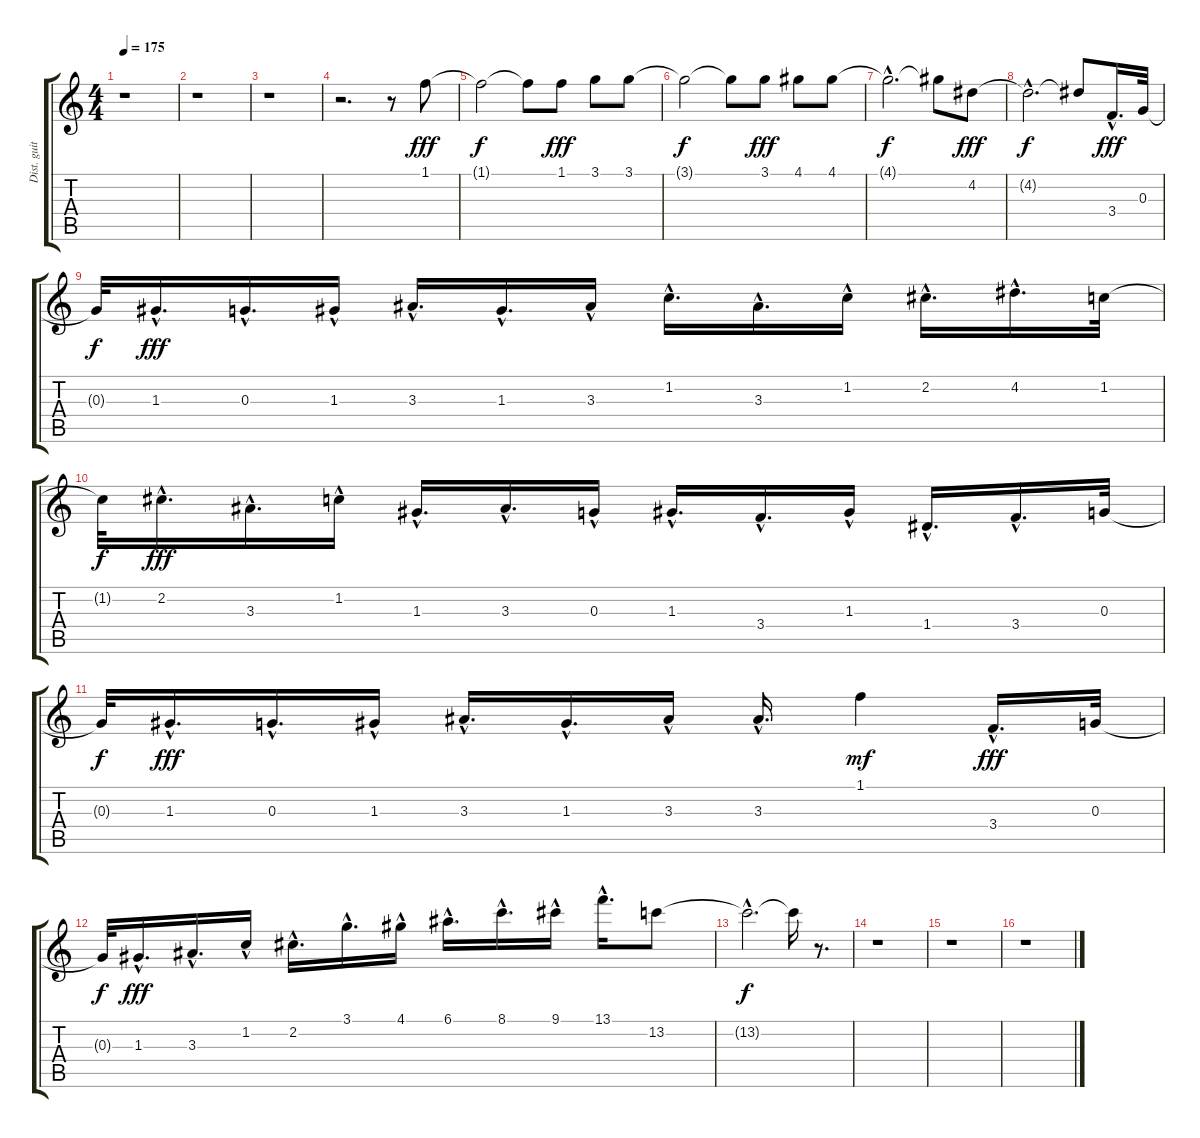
\track ("Dist. guitar II" "Dist. guit") {instrument distortionguitar}
\staff {score tabs}
\tuning (E4 B3 G3 D3 A2 E2) {hide}
\ts (4 4)
\tempo 175
\clef g2
\ks c
r.1{dy fff} |
r.1 |
r.1 |
r.2{d} r.8 1.1.8 |
1.1{t}.2{dy f} 1.1{t}.8 1.1.8{dy fff} 3.1.8 3.1.8 |
3.1{t}.2{dy f} 3.1{t}.8 3.1.8{dy fff} 4.1.8 4.1.8 |
4.1{hac t}.2{d dy f} 4.1{t}.8 4.2.8{dy fff} |
4.2{hac t}.2{d dy f} 4.2{t}.8 3.4{hac}.16{d dy fff} 0.3.32 |
0.3{t}.32{dy f} 1.3{hac}.16{d dy fff} 0.3{hac}.16{d} 1.3{hac}.16 3.3{hac}.16{d} 1.3{hac}.16{d} 3.3{hac}.16 1.2{hac}.16{d} 3.3{hac}.16{d} 1.2{hac}.16 2.2{hac}.16{d} 4.2{hac}.16{d} 1.2.32 |
1.2{t}.32{dy f} 2.2{hac}.16{d dy fff} 3.3{hac}.16{d} 1.2{hac}.16 1.3{hac}.16{d} 3.3{hac}.16{d} 0.3{hac}.16 1.3{hac}.16{d} 3.4{hac}.16{d} 1.3{hac}.16 1.4{hac}.16{d} 3.4{hac}.16{d} 0.3.32 |
0.3{t}.32{dy f} 1.3{hac}.16{d dy fff} 0.3{hac}.16{d} 1.3{hac}.16 3.3{hac}.16{d} 1.3{hac}.16{d} 3.3{hac}.16 3.3{hac}.16{d} 1.1.4{dy mf} 3.4{hac}.16{d dy fff} 0.3.32 |
0.3{t}.32{dy f} 1.3{hac}.16{d dy fff} 3.3{hac}.16{d} 1.2{hac}.16 2.2{hac}.16{d} 3.1{hac}.16{d} 4.1{hac}.16 6.1{hac}.16{d} 8.1{hac}.16{d} 9.1{hac}.16 13.1{hac}.16{d} 13.2.8 |
13.2{hac t}.2{d dy f} 13.2{t}.16 r.8{d} |
r.1 |
r.1 |
r.1
